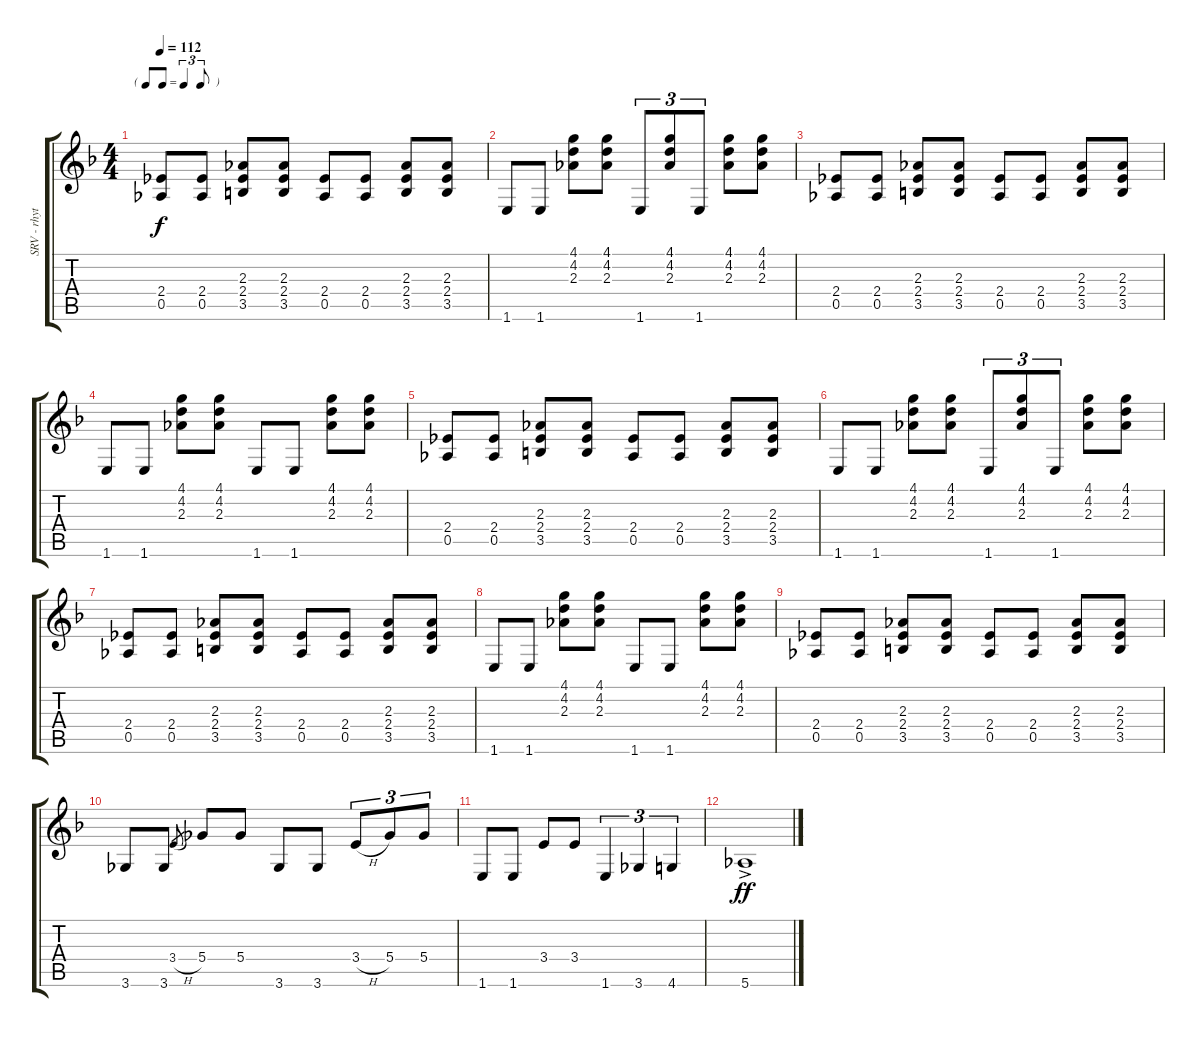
\track ("SRV - rhythm guitar" "SRV - rhyt") {instrument overdrivenguitar}
\staff {score tabs}
\tuning (Eb4 Bb3 Gb3 Db3 Ab2 Eb2) {hide}
\ts (4 4)
\tf triplet8th
\tempo 112
\clef g2
\ks f
(2.4 0.5).8{dy f} (2.4 0.5).8 (2.3 2.4 3.5).8 (2.3 2.4 3.5).8 (2.4 0.5).8 (2.4 0.5).8 (2.3 2.4 3.5).8 (2.3 2.4 3.5).8 |
1.6.8 1.6.8 (4.1 4.2 2.3).8 (4.1 4.2 2.3).8 1.6.8{tu (3 2)} (4.1 4.2 2.3).8{tu (3 2)} 1.6.8{tu (3 2)} (4.1 4.2 2.3).8 (4.1 4.2 2.3).8 |
(2.4 0.5).8 (2.4 0.5).8 (2.3 2.4 3.5).8 (2.3 2.4 3.5).8 (2.4 0.5).8 (2.4 0.5).8 (2.3 2.4 3.5).8 (2.3 2.4 3.5).8 |
1.6.8 1.6.8 (4.1 4.2 2.3).8 (4.1 4.2 2.3).8 1.6.8 1.6.8 (4.1 4.2 2.3).8 (4.1 4.2 2.3).8 |
(2.4 0.5).8 (2.4 0.5).8 (2.3 2.4 3.5).8 (2.3 2.4 3.5).8 (2.4 0.5).8 (2.4 0.5).8 (2.3 2.4 3.5).8 (2.3 2.4 3.5).8 |
1.6.8 1.6.8 (4.1 4.2 2.3).8 (4.1 4.2 2.3).8 1.6.8{tu (3 2)} (4.1 4.2 2.3).8{tu (3 2)} 1.6.8{tu (3 2)} (4.1 4.2 2.3).8 (4.1 4.2 2.3).8 |
(2.4 0.5).8 (2.4 0.5).8 (2.3 2.4 3.5).8 (2.3 2.4 3.5).8 (2.4 0.5).8 (2.4 0.5).8 (2.3 2.4 3.5).8 (2.3 2.4 3.5).8 |
1.6.8 1.6.8 (4.1 4.2 2.3).8 (4.1 4.2 2.3).8 1.6.8 1.6.8 (4.1 4.2 2.3).8 (4.1 4.2 2.3).8 |
(2.4 0.5).8 (2.4 0.5).8 (2.3 2.4 3.5).8 (2.3 2.4 3.5).8 (2.4 0.5).8 (2.4 0.5).8 (2.3 2.4 3.5).8 (2.3 2.4 3.5).8 |
3.6.8 3.6.8 3.4{h}.8{gr} 5.4.8 5.4.8 3.6.8 3.6.8 3.4{h}.8{tu (3 2)} 5.4.8{tu (3 2)} 5.4.8{tu (3 2)} |
1.6.8 1.6.8 3.4.8 3.4.8 1.6.4{tu (3 2)} 3.6.4{tu (3 2)} 4.6.4{tu (3 2)} |
5.6{ac}.1{dy ff}
